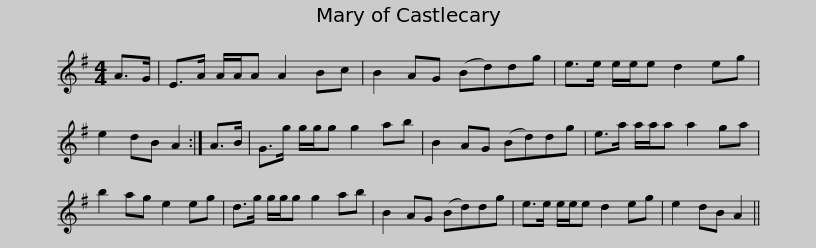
X:1
L:1/8
M:4/4
I:linebreak $
K:G
V:1 treble
V:1
 A>G | E>A A/A/A A2 Bc | B2 AG (Bd)dg | e>e e/e/e d2 eg | e2 dB A2 :| %5
 A>B | G>g g/g/g g2 ab |$ B2 AG (Bd)dg | e>a a/a/a a2 ga | b2 ag e2 eg | %10
 d>g g/g/g g2 ab | B2 AG (Bd)dg |$ e>e e/e/e d2 eg | e2 dB A2 || %14
